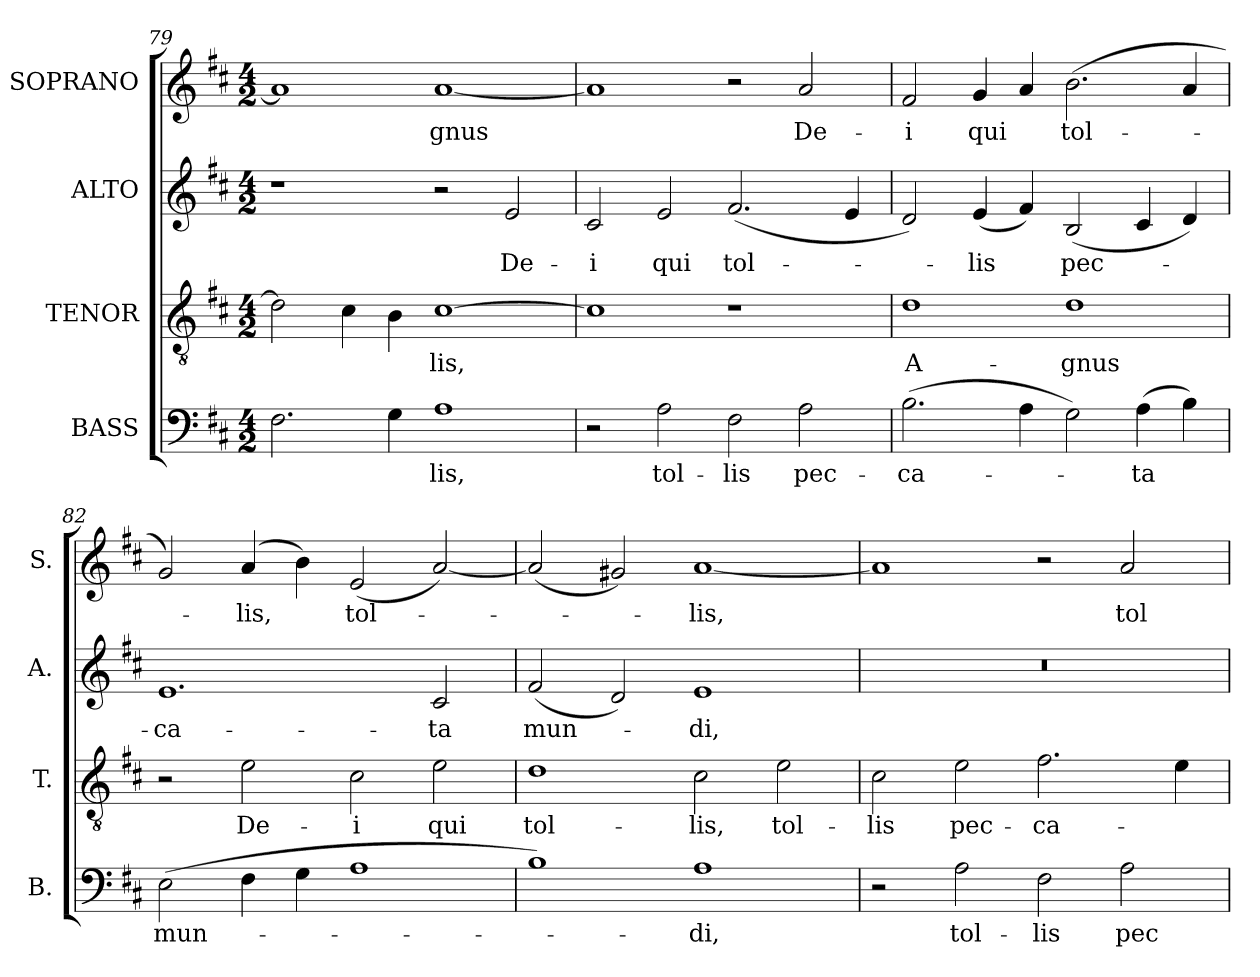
**kern	**text	**kern	**text	**kern	**text	**kern	**text
*part4	*part4	*part3	*part3	*part2	*part2	*part1	*part1
*staff4	*staff4	*staff3	*staff3	*staff2	*staff2	*staff1	*staff1
*I"BASS	*	*I"TENOR	*	*I"ALTO	*	*I"SOPRANO	*
*I'B.	*	*I'T.	*	*I'A.	*	*I'S.	*
*clefF4	*	*clefGv2	*	*clefG2	*	*clefG2	*
*	*	*ITrd7c12	*	*	*	*	*
*k[f#c#]	*	*k[f#c#]	*	*k[f#c#]	*	*k[f#c#]	*
*D:	*	*D:	*	*D:	*	*D:	*
*M4/2	*	*M4/2	*	*M4/2	*	*M4/2	*
=79	=79	=79	=79	=79	=79	=79	=79
2.F#i\	.	2Di\]	.	1r	.	1ai]	.
.	.	4C#i\	.	.	.	.	.
4Gi\	.	4BBi\	.	.	.	.	.
!	!LO:LY:b:color=#000000	!	!	!	!	!	!
!	!	!	!LO:LY:b:color=#000000	!	!	!	!
!	!	!	!	!	!	!	!LO:LY:b:color=#000000
1Ai	-lis,	[1C#i	-lis,	2r	.	[1ai	-gnus
!	!	!	!	!	!LO:LY:b:color=#000000	!	!
.	.	.	.	2ei/	De-	.	.
=80	=80	=80	=80	=80	=80	=80	=80
!	!	!	!	!	!LO:LY:b:color=#000000	!	!
2r	.	1C#i]	.	2c#i/	-i	1ai]	.
!	!LO:LY:b:color=#000000	!	!	!	!	!	!
!	!	!	!	!	!LO:LY:b:color=#000000	!	!
2Ai\	tol-	.	.	2ei/	qui	.	.
!	!LO:LY:b:color=#000000	!	!	!	!	!	!
!	!	!	!	!	!LO:LY:b:color=#000000	!	!
2F#i\	-lis	1r	.	(2.f#i/	tol-	2r	.
!	!LO:LY:b:color=#000000	!	!	!	!	!	!
!	!	!	!	!	!	!	!LO:LY:b:color=#000000
2Ai\	pec-	.	.	.	.	2ai/	De-
.	.	.	.	4ei/	.	.	.
=81	=81	=81	=81	=81	=81	=81	=81
!	!LO:LY:b:color=#000000	!	!	!	!	!	!
!	!	!	!LO:LY:b:color=#000000	!	!	!	!
!	!	!	!	!	!	!	!LO:LY:b:color=#000000
(2.Bi\	-ca-	1Di	A-	2di/)	.	2f#i/	-i
!	!	!	!	!	!LO:LY:b:color=#000000	!	!
!	!	!	!	!	!	!	!LO:LY:b:color=#000000
.	.	.	.	(4ei/	-lis	4gi/	qui
4Ai\	.	.	.	4f#i/)	.	4ai/	.
!	!	!	!LO:LY:b:color=#000000	!	!	!	!
!	!	!	!	!	!LO:LY:b:color=#000000	!	!
!	!	!	!	!	!	!	!LO:LY:b:color=#000000
2Gi\)	.	1Di	-gnus	(2Bi/	pec-	(2.bi\	tol-
!	!LO:LY:b:color=#000000	!	!	!	!	!	!
(4Ai\	-ta	.	.	4c#i/	.	.	.
4Bi\)	.	.	.	4di/)	.	4ai/	.
=82	=82	=82	=82	=82	=82	=82	=82
!	!LO:LY:b:color=#000000	!	!	!	!	!	!
!	!	!	!	!	!LO:LY:b:color=#000000	!	!
(2Ei\	mun-	2r	.	1.ei	-ca-	2gi/)	.
!	!	!	!LO:LY:b:color=#000000	!	!	!	!
!	!	!	!	!	!	!	!LO:LY:b:color=#000000
4F#i\	.	2Ei\	De-	.	.	(4ai/	-lis,
4Gi\	.	.	.	.	.	4bi\)	.
!	!	!	!LO:LY:b:color=#000000	!	!	!	!
!	!	!	!	!	!	!	!LO:LY:b:color=#000000
1Ai	.	2C#i\	-i	.	.	(2ei/	tol-
!	!	!	!LO:LY:b:color=#000000	!	!	!	!
!	!	!	!	!	!LO:LY:b:color=#000000	!	!
.	.	2Ei\	qui	2c#i/	-ta	[2ai/)	.
=83	=83	=83	=83	=83	=83	=83	=83
!	!	!	!LO:LY:b:color=#000000	!	!	!	!
!	!	!	!	!	!LO:LY:b:color=#000000	!	!
1Bi)	.	1Di	tol-	(2f#i/	mun-	(2ai/]	.
.	.	.	.	2di/)	.	2g#Xi/)	.
!	!LO:LY:b:color=#000000	!	!	!	!	!	!
!	!	!	!LO:LY:b:color=#000000	!	!	!	!
!	!	!	!	!	!LO:LY:b:color=#000000	!	!
!	!	!	!	!	!	!	!LO:LY:b:color=#000000
1Ai	-di,	2C#i\	-lis,	1ei	-di,	[1ai	-lis,
!	!	!	!LO:LY:b:color=#000000	!	!	!	!
.	.	2Ei\	tol-	.	.	.	.
!!LO:LB:g=z
=84	=84	=84	=84	=84	=84	=84	=84
!	!	!	!LO:LY:b:color=#000000	!LO:N:vis=1	!	!	!
2r	.	2C#i\	-lis	0r	.	1ai]	.
!	!LO:LY:b:color=#000000	!	!	!	!	!	!
!	!	!	!LO:LY:b:color=#000000	!	!	!	!
2Ai\	tol-	2Ei\	pec-	.	.	.	.
!	!LO:LY:b:color=#000000	!	!	!	!	!	!
!	!	!	!LO:LY:b:color=#000000	!	!	!	!
2F#i\	-lis	2.F#i\	-ca-	.	.	2r	.
!	!LO:LY:b:color=#000000	!	!	!	!	!	!
!	!	!	!	!	!	!	!LO:LY:b:color=#000000
2Ai\	pec-	.	.	.	.	2ai/	tol-
.	.	4Ei\	.	.	.	.	.
=	=	=	=	=	=	=	=
*-	*-	*-	*-	*-	*-	*-	*-
